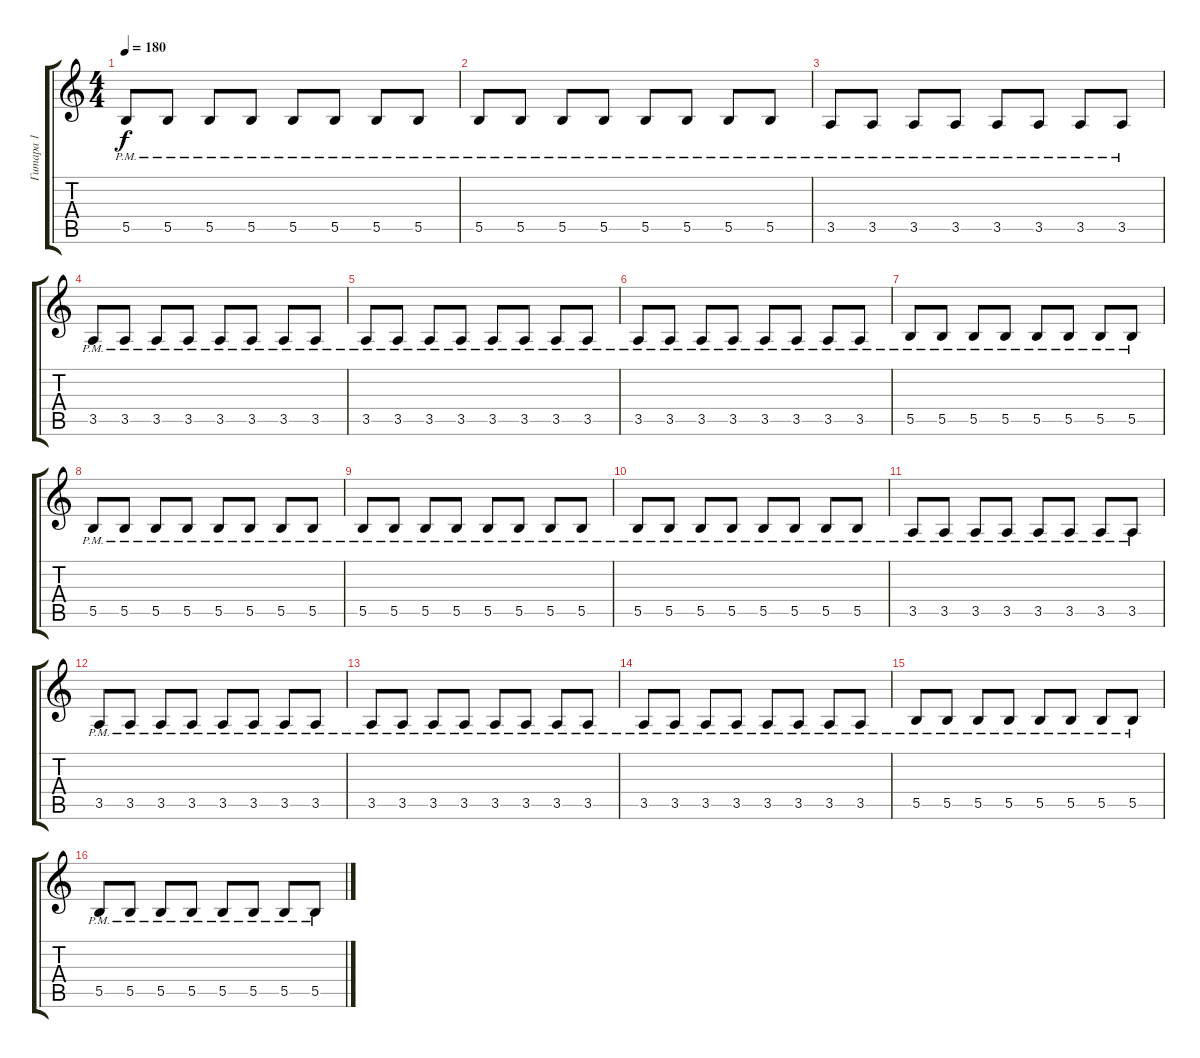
\track ("Гитара 1" "Гитара 1") {instrument distortionguitar}
\staff {score tabs}
\tuning (Db4 Ab3 E3 B2 Gb2 B1) {hide}
\ts (4 4)
\tempo 180
\clef g2
\ks c
5.5{pm}.8{dy f} 5.5{pm}.8 5.5{pm}.8 5.5{pm}.8 5.5{pm}.8 5.5{pm}.8 5.5{pm}.8 5.5{pm}.8 |
5.5{pm}.8 5.5{pm}.8 5.5{pm}.8 5.5{pm}.8 5.5{pm}.8 5.5{pm}.8 5.5{pm}.8 5.5{pm}.8 |
3.5{pm}.8 3.5{pm}.8 3.5{pm}.8 3.5{pm}.8 3.5{pm}.8 3.5{pm}.8 3.5{pm}.8 3.5{pm}.8 |
3.5{pm}.8 3.5{pm}.8 3.5{pm}.8 3.5{pm}.8 3.5{pm}.8 3.5{pm}.8 3.5{pm}.8 3.5{pm}.8 |
3.5{pm}.8 3.5{pm}.8 3.5{pm}.8 3.5{pm}.8 3.5{pm}.8 3.5{pm}.8 3.5{pm}.8 3.5{pm}.8 |
3.5{pm}.8 3.5{pm}.8 3.5{pm}.8 3.5{pm}.8 3.5{pm}.8 3.5{pm}.8 3.5{pm}.8 3.5{pm}.8 |
5.5{pm}.8 5.5{pm}.8 5.5{pm}.8 5.5{pm}.8 5.5{pm}.8 5.5{pm}.8 5.5{pm}.8 5.5{pm}.8 |
5.5{pm}.8 5.5{pm}.8 5.5{pm}.8 5.5{pm}.8 5.5{pm}.8 5.5{pm}.8 5.5{pm}.8 5.5{pm}.8 |
5.5{pm}.8 5.5{pm}.8 5.5{pm}.8 5.5{pm}.8 5.5{pm}.8 5.5{pm}.8 5.5{pm}.8 5.5{pm}.8 |
5.5{pm}.8 5.5{pm}.8 5.5{pm}.8 5.5{pm}.8 5.5{pm}.8 5.5{pm}.8 5.5{pm}.8 5.5{pm}.8 |
3.5{pm}.8 3.5{pm}.8 3.5{pm}.8 3.5{pm}.8 3.5{pm}.8 3.5{pm}.8 3.5{pm}.8 3.5{pm}.8 |
3.5{pm}.8 3.5{pm}.8 3.5{pm}.8 3.5{pm}.8 3.5{pm}.8 3.5{pm}.8 3.5{pm}.8 3.5{pm}.8 |
3.5{pm}.8 3.5{pm}.8 3.5{pm}.8 3.5{pm}.8 3.5{pm}.8 3.5{pm}.8 3.5{pm}.8 3.5{pm}.8 |
3.5{pm}.8 3.5{pm}.8 3.5{pm}.8 3.5{pm}.8 3.5{pm}.8 3.5{pm}.8 3.5{pm}.8 3.5{pm}.8 |
5.5{pm}.8 5.5{pm}.8 5.5{pm}.8 5.5{pm}.8 5.5{pm}.8 5.5{pm}.8 5.5{pm}.8 5.5{pm}.8 |
5.5{pm}.8 5.5{pm}.8 5.5{pm}.8 5.5{pm}.8 5.5{pm}.8 5.5{pm}.8 5.5{pm}.8 5.5{pm}.8
